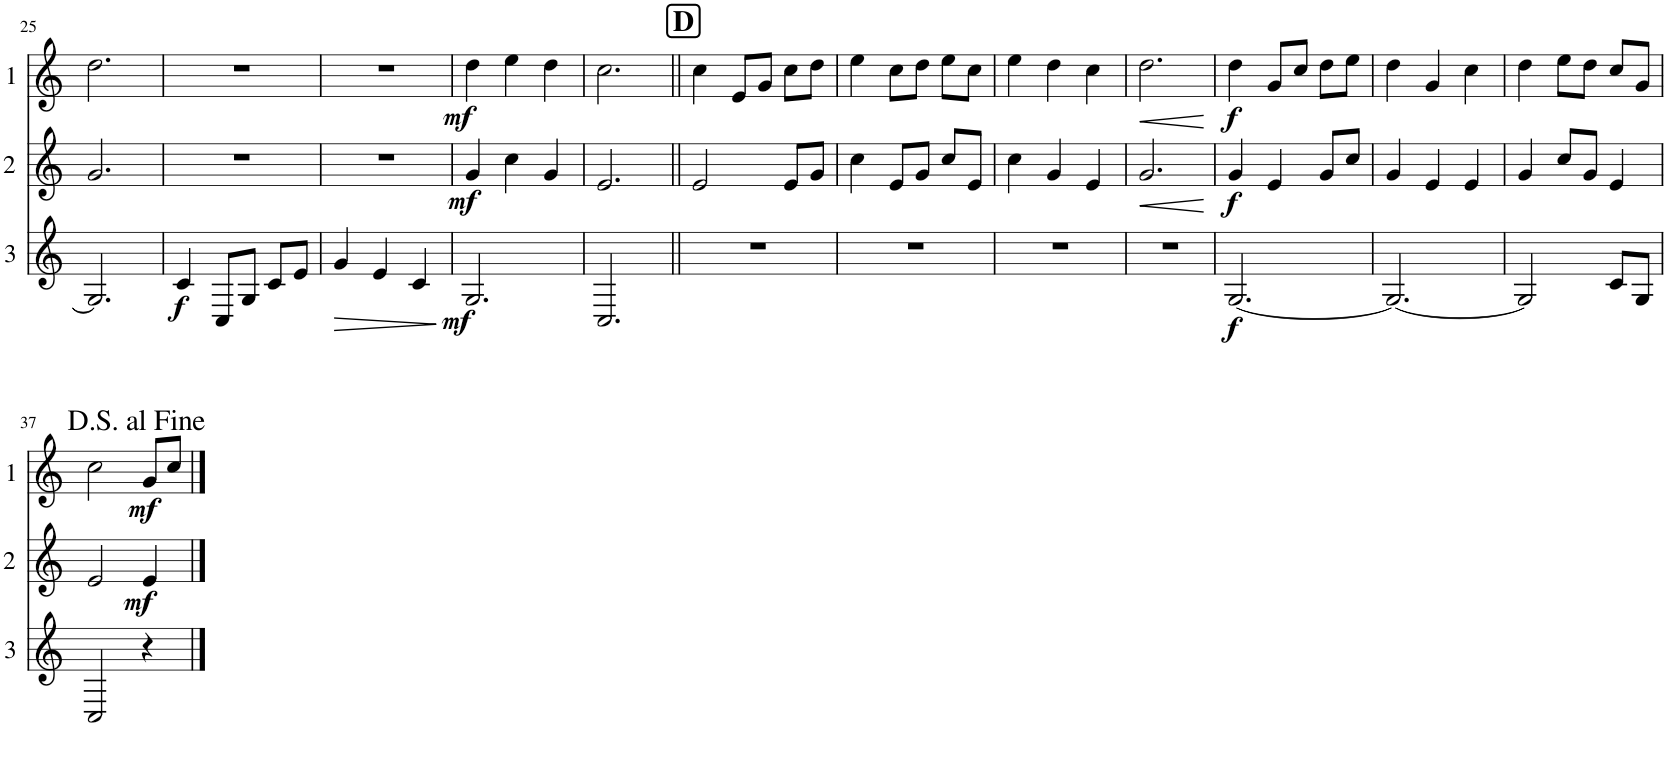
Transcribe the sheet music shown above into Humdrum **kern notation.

**kern	**dynam	**kern	**dynam	**kern	**dynam
*part3	*part3	*part2	*part2	*part1	*part1
*staff3	*staff3	*staff2	*staff2	*staff1	*staff1
*I"Cor 3	*	*I"Cor 2	*	*I"Cor 1	*
!!LO:PB:g=z
*clefG2	*	*clefG2	*	*clefG2	*
*Trd4c7	*	*Trd4c7	*	*Trd4c7	*
*k[]	*	*k[]	*	*k[]	*
*M3/4	*	*M3/4	*	*M3/4	*
=25	=25	=25	=25	=25	=25
2.G/]	.	2.g/	.	2.dd\	.
=26	=26	=26	=26	=26	=26
!	!LO:DY:b	!	!	!	!
4c/	f	2.r	.	2.r	.
8C/L	.	.	.	.	.
8G/J	.	.	.	.	.
8c/L	.	.	.	.	.
8e/J	.	.	.	.	.
=27	=27	=27	=27	=27	=27
!	!LO:HP:b	!	!	!	!
4g/	>	2.r	.	2.r	.
4e/	.	.	.	.	.
4c/	.	.	.	.	.
.	]	.	.	.	.
=28	=28	=28	=28	=28	=28
!	!LO:DY:b	!	!LO:DY:b	!	!LO:DY:b
2.G/	mf	4g/	mf	4dd\	mf
.	.	4cc\	.	4ee\	.
.	.	4g/	.	4dd\	.
=29	=29	=29	=29	=29	=29
2.C/	.	2.e/	.	2.cc\	.
!!LO:REH:place=s1:a:B:cj:fs=14:t=D
=30||	=30||	=30||	=30||	=30||	=30||
2.r	.	2e/	.	4cc\	.
.	.	.	.	8e/L	.
.	.	.	.	8g/J	.
.	.	8e/L	.	8cc\L	.
.	.	8g/J	.	8dd\J	.
=31	=31	=31	=31	=31	=31
2.r	.	4cc\	.	4ee\	.
.	.	8e/L	.	8cc\L	.
.	.	8g/J	.	8dd\J	.
.	.	8cc/L	.	8ee\L	.
.	.	8e/J	.	8cc\J	.
=32	=32	=32	=32	=32	=32
2.r	.	4cc\	.	4ee\	.
.	.	4g/	.	4dd\	.
.	.	4e/	.	4cc\	.
=33	=33	=33	=33	=33	=33
!	!	!	!LO:HP:b	!	!LO:HP:b
2.r	.	2.g/	<	2.dd\	<
.	.	.	[	.	[
=34	=34	=34	=34	=34	=34
!	!LO:DY:b	!	!LO:DY:b	!	!LO:DY:b
[2.G/	f	4g/	f	4dd\	f
.	.	4e/	.	8g/L	.
.	.	.	.	8cc/J	.
.	.	8g/L	.	8dd\L	.
.	.	8cc/J	.	8ee\J	.
=35	=35	=35	=35	=35	=35
2.G/_	.	4g/	.	4dd\	.
.	.	4e/	.	4g/	.
.	.	4e/	.	4cc\	.
=36	=36	=36	=36	=36	=36
2G/]	.	4g/	.	4dd\	.
.	.	8cc/L	.	8ee\L	.
.	.	8g/J	.	8dd\J	.
8c/L	.	4e/	.	8cc/L	.
8G/J	.	.	.	8g/J	.
!!LO:LB:g=z
=37	=37	=37	=37	=37	=37
2C/	.	2e/	.	2cc\	.
!	!	!	!LO:DY:b	!	!LO:DY:b
4r	.	4e/	mf	8g/L	mf
.	.	.	.	8cc/J	.
==	==	==	==	==	==
*-	*-	*-	*-	*-	*-
